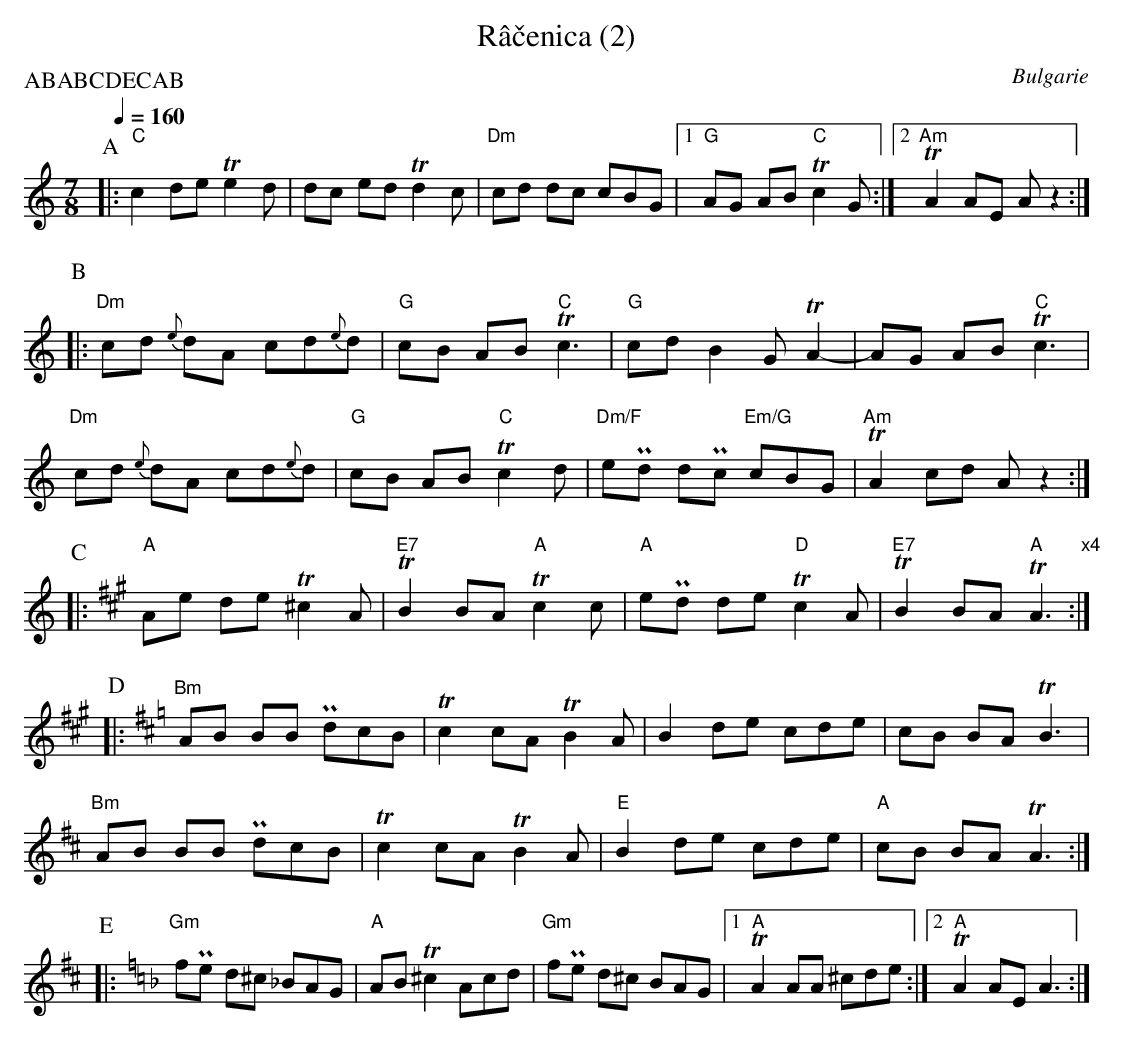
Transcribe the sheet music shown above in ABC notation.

X:1
T:R\^a\vcenica (2)
O:Bulgarie
Q:1/4=160
P:ABABCDECAB
M:7/8
L:1/8
K:C
P:A
|: "C"c2 de Te2d | dc ed Td2c | "Dm"cd dc cBG |1 "G"AG AB "C"Tc2G :|2 "Am"TA2 AE Az2 :|
P:B
|: "Dm"cd {e}dA cd{e}d | "G"cB AB "C"Tc3 | "G"cd B2 GTA2- | AG AB "C"Tc3 |
"Dm"cd {e}dA cd{e}d | "G"cB AB "C"Tc2d | "Dm/F"ePd dPc "Em/G"cBG | "Am"TA2 cd Az2 :|
P:C
K:A
|: "A"Ae de T^c2A | "E7"TB2 BA "A"Tc2c | "A"ePd de "D"Tc2A | "E7"TB2 BA "A"TA3 "x4":|
P:D
K:Bm
|: "Bm"AB BB PdcB | Tc2 cA TB2A | B2 de cde | cB BA TB3 |
"Bm"AB BB PdcB | Tc2 cA TB2A | "E"B2 de cde | "A"cB BA TA3 :|
P:E
K:Dm
|: "Gm"fPe d^c _BAG | "A"AB T^c2 Acd | "Gm"fPe d^c BAG |1 "A"TA2 AA ^cde :|2 "A"TA2 AE A3 :|
